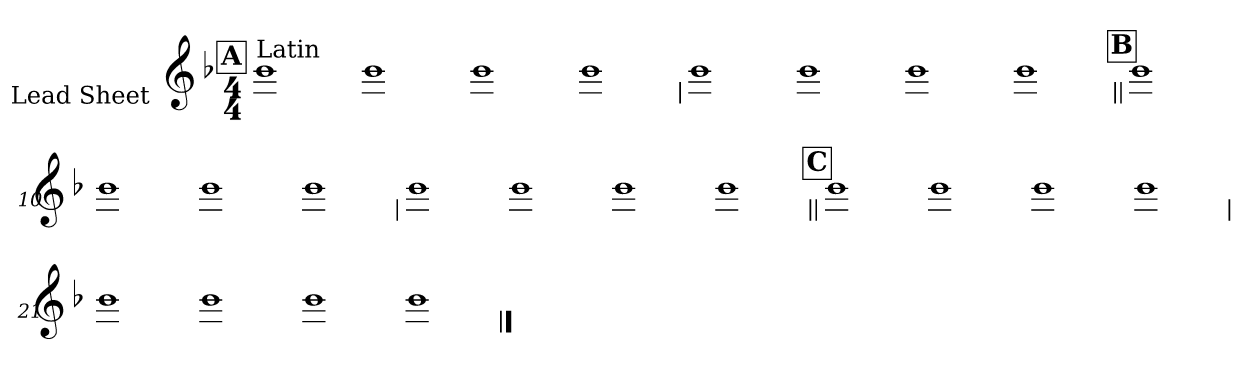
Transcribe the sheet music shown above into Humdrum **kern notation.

**kern
*part1
*staff1
*I"Lead Sheet
*stria0
*clefG2
*k[b-]
*F:
*M4/4
!!LO:REH:place=s1:a:t=A
=1||
!LO:TX:a:t=Latin
1b-
=2-
1b-
=3-
1b-
=4-
1b-
!!LO:LB:g=z
=5
1b-
=6-
1b-
=7-
1b-
=8-
1b-
!!LO:LB:g=z
!!LO:REH:place=s1:a:t=B
=9||
1b-
=10-
1b-
=11-
1b-
=12-
1b-
!!LO:LB:g=z
=13
1b-
=14-
1b-
=15-
1b-
=16-
1b-
!!LO:LB:g=z
!!LO:REH:place=s1:a:t=C
=17||
1b-
=18-
1b-
=19-
1b-
=20-
1b-
!!LO:LB:g=z
=21
1b-
=22-
1b-
=23-
1b-
=24-
1b-
==
*-
